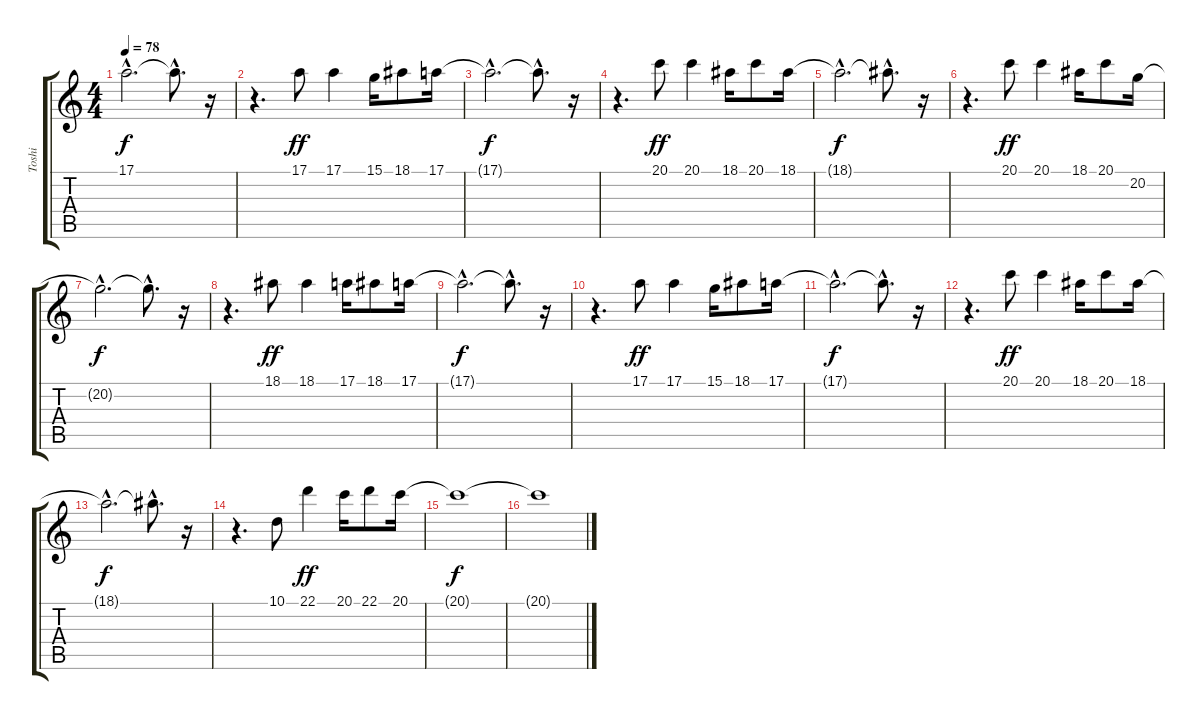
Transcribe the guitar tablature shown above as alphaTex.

\track ("Toshi" "Toshi") {instrument tenorsax}
\staff {score tabs}
\tuning (E4 B3 G3 D3 A2 E2) {hide}
\ts (4 4)
\tempo 78
\clef g2
\ks c
17.1{hac t}.2{d dy f} 17.1{hac t}.8{d} r.16 |
r.4{d} 17.1.8{dy ff} 17.1.4 15.1.16 18.1.8 17.1.16 |
17.1{hac t}.2{d dy f} 17.1{hac t}.8{d} r.16 |
r.4{d} 20.1.8{dy ff} 20.1.4 18.1.16 20.1.8 18.1.16 |
18.1{hac t}.2{d dy f} 18.1{hac t}.8{d} r.16 |
r.4{d} 20.1.8{dy ff} 20.1.4 18.1.16 20.1.8 20.2.16 |
20.2{hac t}.2{d dy f} 20.2{hac t}.8{d} r.16 |
r.4{d} 18.1.8{dy ff} 18.1.4 17.1.16 18.1.8 17.1.16 |
17.1{hac t}.2{d dy f} 17.1{hac t}.8{d} r.16 |
r.4{d} 17.1.8{dy ff} 17.1.4 15.1.16 18.1.8 17.1.16 |
17.1{hac t}.2{d dy f} 17.1{hac t}.8{d} r.16 |
r.4{d} 20.1.8{dy ff} 20.1.4 18.1.16 20.1.8 18.1.16 |
18.1{hac t}.2{d dy f} 18.1{hac t}.8{d} r.16 |
r.4{d} 10.1.8 22.1.4{dy ff} 20.1.16 22.1.8 20.1.16 |
20.1{t}.1{dy f} |
20.1{t}.1
